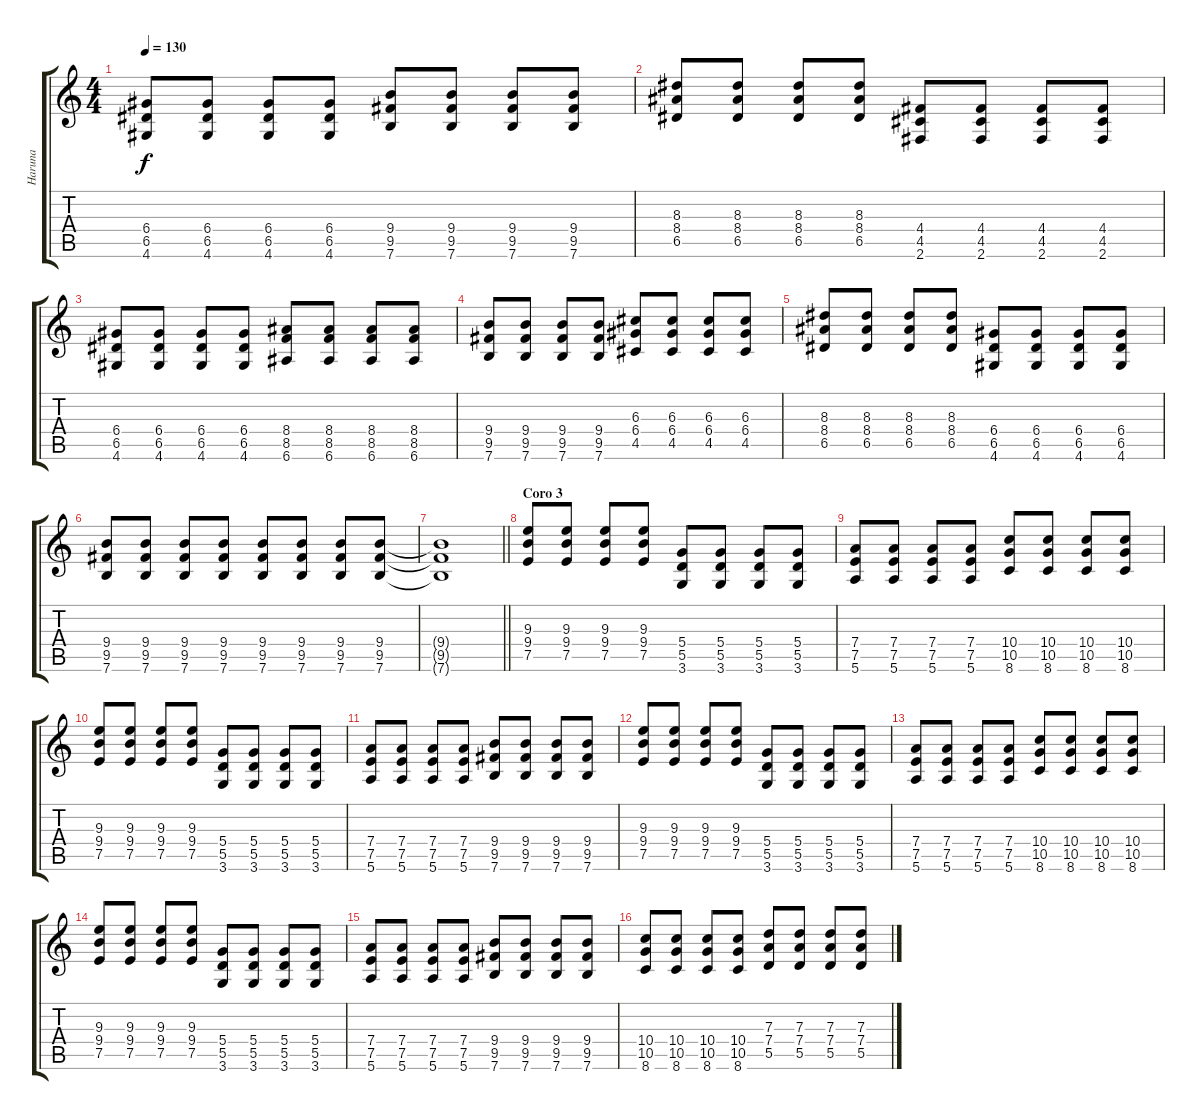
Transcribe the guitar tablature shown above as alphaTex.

\track ("Haruna" "Haruna") {instrument overdrivenguitar}
\staff {score tabs}
\tuning (E4 B3 G3 D3 A2 E2) {hide}
\ts (4 4)
\tempo 130
\clef g2
\ks c
(6.4 6.5 4.6).8{dy f} (6.4 6.5 4.6).8 (6.4 6.5 4.6).8 (6.4 6.5 4.6).8 (9.4 9.5 7.6).8 (9.4 9.5 7.6).8 (9.4 9.5 7.6).8 (9.4 9.5 7.6).8 |
(8.3 8.4 6.5).8 (8.3 8.4 6.5).8 (8.3 8.4 6.5).8 (8.3 8.4 6.5).8 (4.4 4.5 2.6).8 (4.4 4.5 2.6).8 (4.4 4.5 2.6).8 (4.4 4.5 2.6).8 |
(6.4 6.5 4.6).8 (6.4 6.5 4.6).8 (6.4 6.5 4.6).8 (6.4 6.5 4.6).8 (8.4 8.5 6.6).8 (8.4 8.5 6.6).8 (8.4 8.5 6.6).8 (8.4 8.5 6.6).8 |
(9.4 9.5 7.6).8 (9.4 9.5 7.6).8 (9.4 9.5 7.6).8 (9.4 9.5 7.6).8 (6.3 6.4 4.5).8 (6.3 6.4 4.5).8 (6.3 6.4 4.5).8 (6.3 6.4 4.5).8 |
(8.3 8.4 6.5).8 (8.3 8.4 6.5).8 (8.3 8.4 6.5).8 (8.3 8.4 6.5).8 (6.4 6.5 4.6).8 (6.4 6.5 4.6).8 (6.4 6.5 4.6).8 (6.4 6.5 4.6).8 |
(9.4 9.5 7.6).8 (9.4 9.5 7.6).8 (9.4 9.5 7.6).8 (9.4 9.5 7.6).8 (9.4 9.5 7.6).8 (9.4 9.5 7.6).8 (9.4 9.5 7.6).8 (9.4 9.5 7.6).8 |
\barLineRight lightlight
(9.4{t} 9.5{t} 7.6{t}).1 |
\section ("" "Coro 3")
(9.3 9.4 7.5).8 (9.3 9.4 7.5).8 (9.3 9.4 7.5).8 (9.3 9.4 7.5).8 (5.4 5.5 3.6).8 (5.4 5.5 3.6).8 (5.4 5.5 3.6).8 (5.4 5.5 3.6).8 |
(7.4 7.5 5.6).8 (7.4 7.5 5.6).8 (7.4 7.5 5.6).8 (7.4 7.5 5.6).8 (10.4 10.5 8.6).8 (10.4 10.5 8.6).8 (10.4 10.5 8.6).8 (10.4 10.5 8.6).8 |
(9.3 9.4 7.5).8 (9.3 9.4 7.5).8 (9.3 9.4 7.5).8 (9.3 9.4 7.5).8 (5.4 5.5 3.6).8 (5.4 5.5 3.6).8 (5.4 5.5 3.6).8 (5.4 5.5 3.6).8 |
(7.4 7.5 5.6).8 (7.4 7.5 5.6).8 (7.4 7.5 5.6).8 (7.4 7.5 5.6).8 (9.4 9.5 7.6).8 (9.4 9.5 7.6).8 (9.4 9.5 7.6).8 (9.4 9.5 7.6).8 |
(9.3 9.4 7.5).8 (9.3 9.4 7.5).8 (9.3 9.4 7.5).8 (9.3 9.4 7.5).8 (5.4 5.5 3.6).8 (5.4 5.5 3.6).8 (5.4 5.5 3.6).8 (5.4 5.5 3.6).8 |
(7.4 7.5 5.6).8 (7.4 7.5 5.6).8 (7.4 7.5 5.6).8 (7.4 7.5 5.6).8 (10.4 10.5 8.6).8 (10.4 10.5 8.6).8 (10.4 10.5 8.6).8 (10.4 10.5 8.6).8 |
(9.3 9.4 7.5).8 (9.3 9.4 7.5).8 (9.3 9.4 7.5).8 (9.3 9.4 7.5).8 (5.4 5.5 3.6).8 (5.4 5.5 3.6).8 (5.4 5.5 3.6).8 (5.4 5.5 3.6).8 |
(7.4 7.5 5.6).8 (7.4 7.5 5.6).8 (7.4 7.5 5.6).8 (7.4 7.5 5.6).8 (9.4 9.5 7.6).8 (9.4 9.5 7.6).8 (9.4 9.5 7.6).8 (9.4 9.5 7.6).8 |
(10.4 10.5 8.6).8 (10.4 10.5 8.6).8 (10.4 10.5 8.6).8 (10.4 10.5 8.6).8 (7.3 7.4 5.5).8 (7.3 7.4 5.5).8 (7.3 7.4 5.5).8 (7.3 7.4 5.5).8
